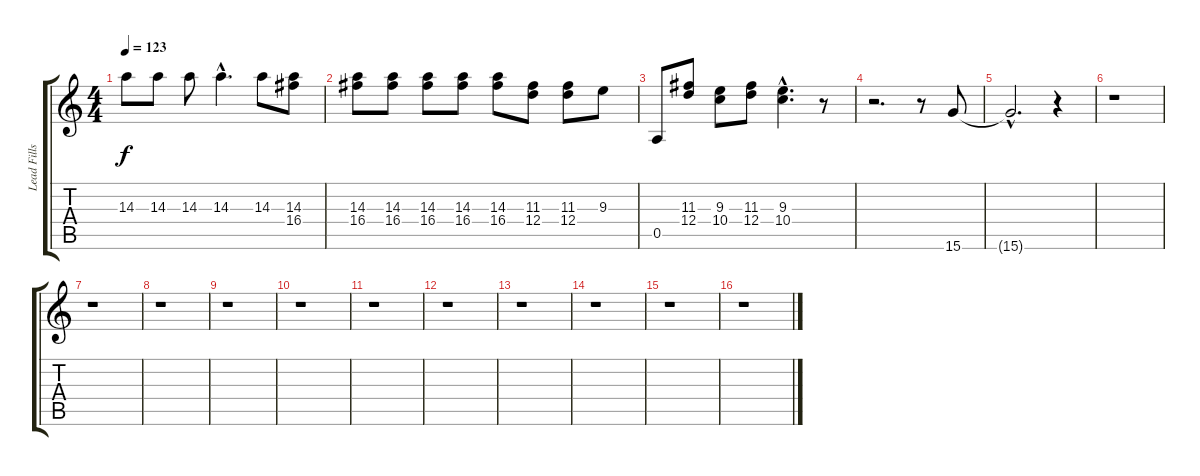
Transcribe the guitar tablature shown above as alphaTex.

\track ("Lead Fills 1" "Lead Fills") {instrument overdrivenguitar}
\staff {score tabs}
\tuning (E4 B3 G3 D3 A2 E2) {hide}
\ts (4 4)
\tempo 123
\clef g2
\ks c
14.3.8{dy f} 14.3.8 14.3.8 14.3{hac}.4{d} 14.3.8 (14.3 16.4).8 |
(14.3 16.4).8 (14.3 16.4).8 (14.3 16.4).8 (14.3 16.4).8 (14.3 16.4).8 (11.3 12.4).8 (11.3 12.4).8 9.3.8 |
0.5.8 (11.3 12.4).8 (9.3 10.4).8 (11.3 12.4).8 (9.3{hac} 10.4{hac}).4{d} r.8 |
r.2{d} r.8 15.6.8 |
15.6{hac t}.2{d} r.4 |
r.1 |
r.1 |
r.1 |
r.1 |
r.1 |
r.1 |
r.1 |
r.1 |
r.1 |
r.1 |
r.1
